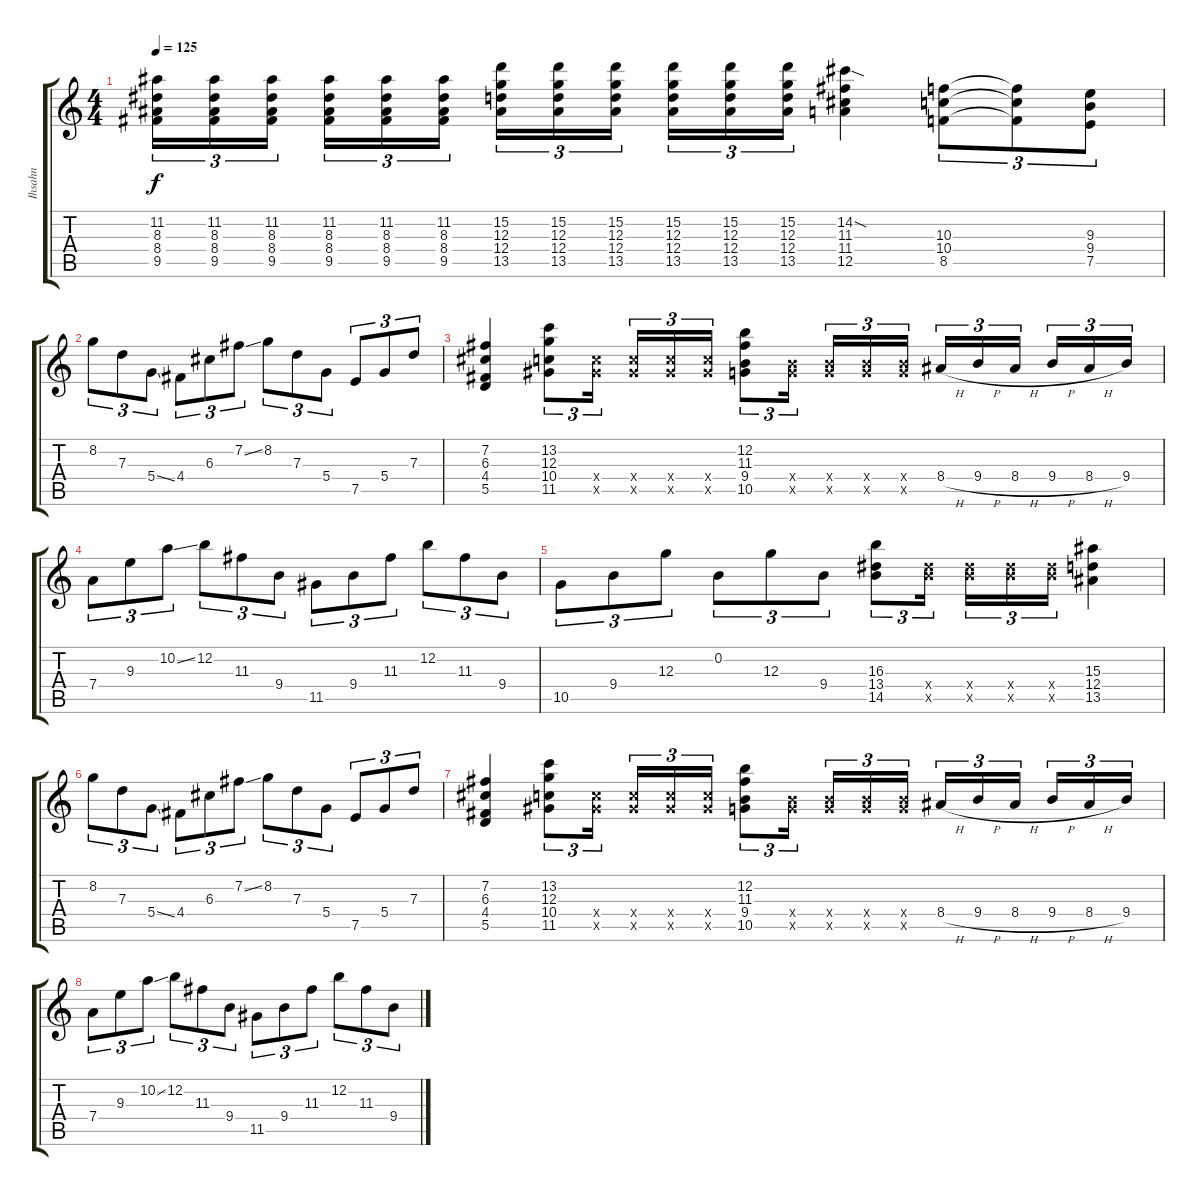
\track ("Ihsahn" "Ihsahn") {instrument overdrivenguitar}
\staff {score tabs}
\tuning (E4 B3 G3 D3 A2 E2) {hide}
\ts (4 4)
\tempo 125
\clef g2
\ks c
(11.2 8.3 8.4 9.5).16{tu (3 2) dy f} (11.2 8.3 8.4 9.5).16{tu (3 2)} (11.2 8.3 8.4 9.5).16{tu (3 2) beam splitsecondary} (11.2 8.3 8.4 9.5).16{tu (3 2)} (11.2 8.3 8.4 9.5).16{tu (3 2)} (11.2 8.3 8.4 9.5).16{tu (3 2)} (15.2 12.3 12.4 13.5).16{tu (3 2)} (15.2 12.3 12.4 13.5).16{tu (3 2)} (15.2 12.3 12.4 13.5).16{tu (3 2) beam splitsecondary} (15.2 12.3 12.4 13.5).16{tu (3 2)} (15.2 12.3 12.4 13.5).16{tu (3 2)} (15.2 12.3 12.4 13.5).16{tu (3 2)} (14.2{sod} 11.3 11.4 12.5).4 (10.3 10.4 8.5).8{tu (3 2)} (10.3{t} 10.4{t} 8.5{t}).8{tu (3 2)} (9.3 9.4 7.5).8{tu (3 2)} |
8.2.8{tu (3 2)} 7.3.8{tu (3 2)} 5.4{ss}.8{tu (3 2)} 4.4.8{tu (3 2)} 6.3.8{tu (3 2)} 7.2{ss}.8{tu (3 2)} 8.2.8{tu (3 2)} 7.3.8{tu (3 2)} 5.4.8{tu (3 2)} 7.5.8{tu (3 2)} 5.4.8{tu (3 2)} 7.3.8{tu (3 2)} |
(7.2 6.3 4.4 5.5).4 (13.2 12.3 10.4 11.5).8{tu (3 2)} (10.4{x} 11.5{x}).16{tu (3 2)} (10.4{x} 11.5{x}).16{tu (3 2)} (10.4{x} 11.5{x}).16{tu (3 2)} (10.4{x} 11.5{x}).16{tu (3 2)} (12.2 11.3 9.4 10.5).8{tu (3 2)} (9.4{x} 10.5{x}).16{tu (3 2)} (9.4{x} 10.5{x}).16{tu (3 2)} (9.4{x} 10.5{x}).16{tu (3 2)} (9.4{x} 10.5{x}).16{tu (3 2)} 8.4{h}.16{tu (3 2)} 9.4{h}.16{tu (3 2)} 8.4{h}.16{tu (3 2)} 9.4{h}.16{tu (3 2)} 8.4{h}.16{tu (3 2)} 9.4.16{tu (3 2)} |
7.4.8{tu (3 2)} 9.3.8{tu (3 2)} 10.2{ss}.8{tu (3 2)} 12.2.8{tu (3 2)} 11.3.8{tu (3 2)} 9.4.8{tu (3 2)} 11.5.8{tu (3 2)} 9.4.8{tu (3 2)} 11.3.8{tu (3 2)} 12.2.8{tu (3 2)} 11.3.8{tu (3 2)} 9.4.8{tu (3 2)} |
10.5.8{tu (3 2)} 9.4.8{tu (3 2)} 12.3.8{tu (3 2)} 0.2.8{tu (3 2)} 12.3.8{tu (3 2)} 9.4.8{tu (3 2)} (16.3 13.4 14.5).8{tu (3 2)} (13.4{x} 14.5{x}).16{tu (3 2)} (13.4{x} 14.5{x}).16{tu (3 2)} (13.4{x} 14.5{x}).16{tu (3 2)} (13.4{x} 14.5{x}).16{tu (3 2)} (15.3 12.4 13.5).4 |
8.2.8{tu (3 2)} 7.3.8{tu (3 2)} 5.4{ss}.8{tu (3 2)} 4.4.8{tu (3 2)} 6.3.8{tu (3 2)} 7.2{ss}.8{tu (3 2)} 8.2.8{tu (3 2)} 7.3.8{tu (3 2)} 5.4.8{tu (3 2)} 7.5.8{tu (3 2)} 5.4.8{tu (3 2)} 7.3.8{tu (3 2)} |
(7.2 6.3 4.4 5.5).4 (13.2 12.3 10.4 11.5).8{tu (3 2)} (10.4{x} 11.5{x}).16{tu (3 2)} (10.4{x} 11.5{x}).16{tu (3 2)} (10.4{x} 11.5{x}).16{tu (3 2)} (10.4{x} 11.5{x}).16{tu (3 2)} (12.2 11.3 9.4 10.5).8{tu (3 2)} (9.4{x} 10.5{x}).16{tu (3 2)} (9.4{x} 10.5{x}).16{tu (3 2)} (9.4{x} 10.5{x}).16{tu (3 2)} (9.4{x} 10.5{x}).16{tu (3 2)} 8.4{h}.16{tu (3 2)} 9.4{h}.16{tu (3 2)} 8.4{h}.16{tu (3 2)} 9.4{h}.16{tu (3 2)} 8.4{h}.16{tu (3 2)} 9.4.16{tu (3 2)} |
7.4.8{tu (3 2)} 9.3.8{tu (3 2)} 10.2{ss}.8{tu (3 2)} 12.2.8{tu (3 2)} 11.3.8{tu (3 2)} 9.4.8{tu (3 2)} 11.5.8{tu (3 2)} 9.4.8{tu (3 2)} 11.3.8{tu (3 2)} 12.2.8{tu (3 2)} 11.3.8{tu (3 2)} 9.4.8{tu (3 2)}
